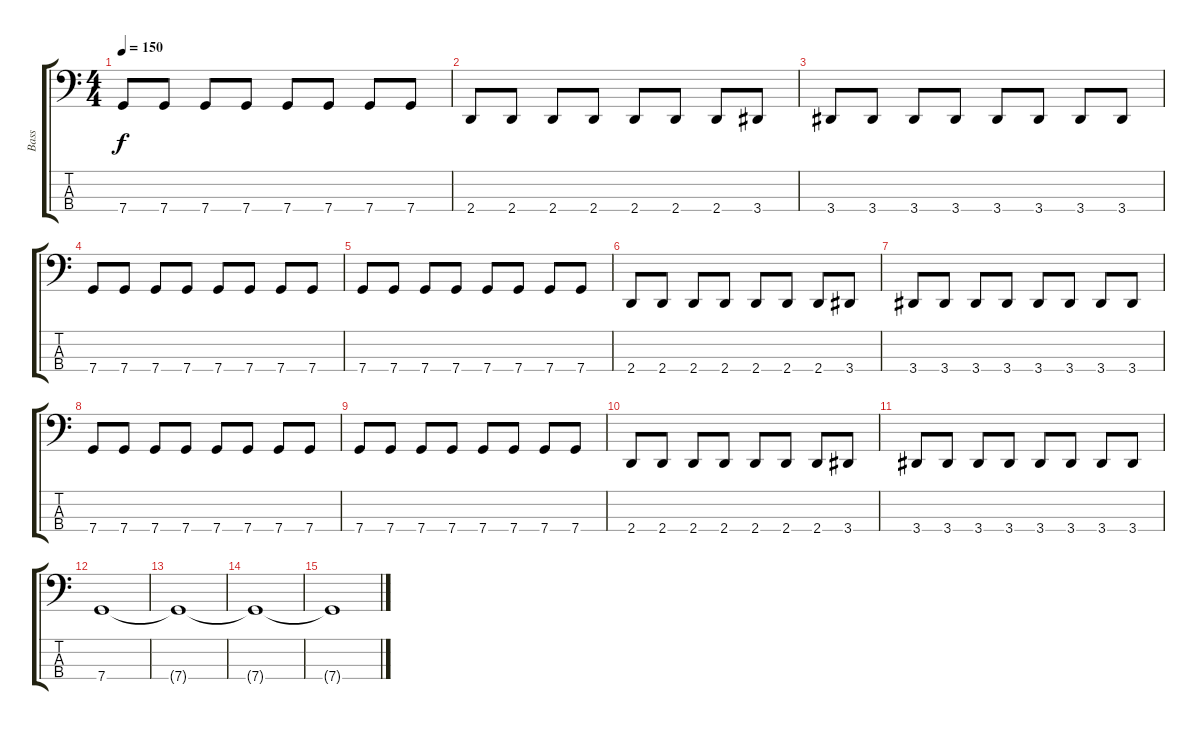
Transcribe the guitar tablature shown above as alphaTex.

\track ("Bass" "Bass") {instrument electricbasspick}
\staff {score tabs}
\tuning (F2 C2 G1 C1) {hide}
\ts (4 4)
\tempo 150
\clef f4
\ks c
7.4.8{dy f} 7.4.8 7.4.8 7.4.8 7.4.8 7.4.8 7.4.8 7.4.8 |
2.4.8 2.4.8 2.4.8 2.4.8 2.4.8 2.4.8 2.4.8 3.4.8 |
3.4.8 3.4.8 3.4.8 3.4.8 3.4.8 3.4.8 3.4.8 3.4.8 |
7.4.8 7.4.8 7.4.8 7.4.8 7.4.8 7.4.8 7.4.8 7.4.8 |
7.4.8 7.4.8 7.4.8 7.4.8 7.4.8 7.4.8 7.4.8 7.4.8 |
2.4.8 2.4.8 2.4.8 2.4.8 2.4.8 2.4.8 2.4.8 3.4.8 |
3.4.8 3.4.8 3.4.8 3.4.8 3.4.8 3.4.8 3.4.8 3.4.8 |
7.4.8 7.4.8 7.4.8 7.4.8 7.4.8 7.4.8 7.4.8 7.4.8 |
7.4.8 7.4.8 7.4.8 7.4.8 7.4.8 7.4.8 7.4.8 7.4.8 |
2.4.8 2.4.8 2.4.8 2.4.8 2.4.8 2.4.8 2.4.8 3.4.8 |
3.4.8 3.4.8 3.4.8 3.4.8 3.4.8 3.4.8 3.4.8 3.4.8 |
7.4.1{volume 2} |
7.4{t}.1 |
7.4{t}.1 |
7.4{t}.1
